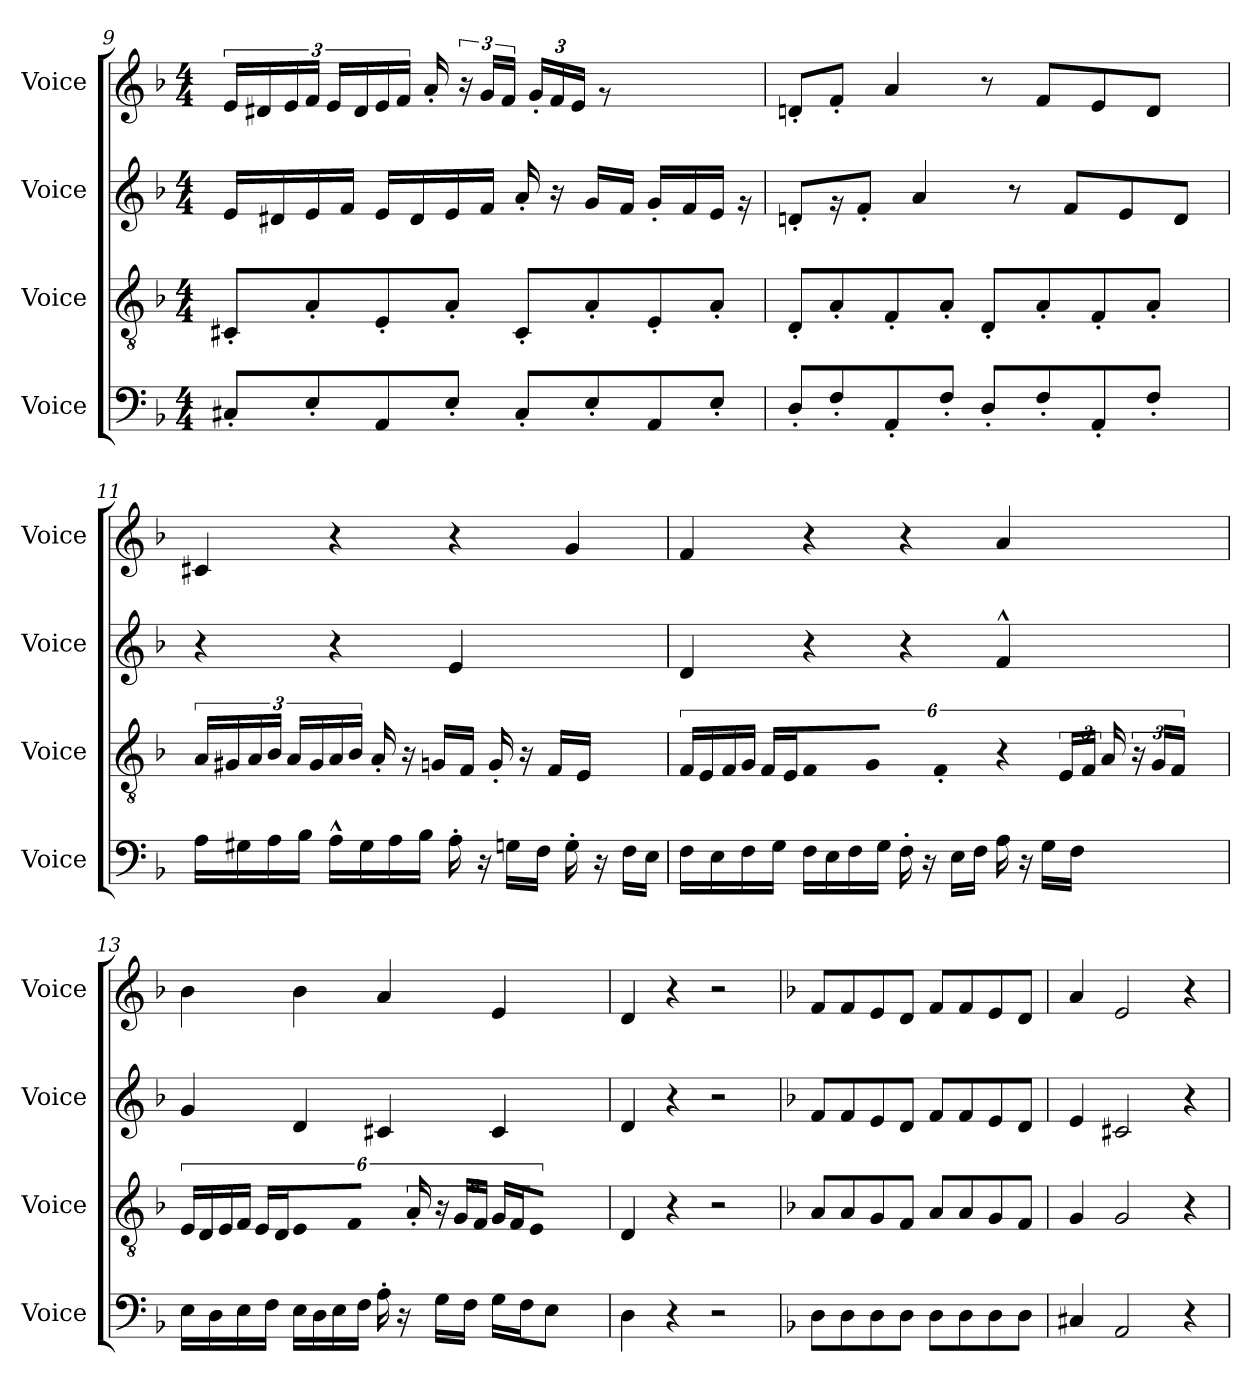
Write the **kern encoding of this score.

**kern	**kern	**kern	**kern
*part4	*part3	*part2	*part1
*staff4	*staff3	*staff2	*staff1
*I"Voice	*I"Voice	*I"Voice	*I"Voice
*I'Voice	*I'Voice	*I'Voice	*I'Voice
!!LO:LB:g=z
*clefF4	*clefGv2	*clefG2	*clefG2
*k[b-]	*k[b-]	*k[b-]	*k[b-]
*M4/4	*M4/4	*M4/4	*M4/4
=9	=9	=9	=9
8C#X'</L	8C#X'<Z</L	16e/LL	24eZ</LL
.	.	.	24d#XZ</
.	.	16d#X/	.
.	.	.	24eZ</
8E'</	8A'</	16e/	24f/JJ
.	.	.	24eZ</LL
.	.	16f/JJ	.
.	.	.	24d#Z</
8AA/	8E'</	16e/LL	24eZ</
.	.	.	24fZ</JJ
.	.	16d#/	.
.	.	.	16a'</
8E'</J	8A'</J	16e/	.
.	.	.	24r
.	.	16f/JJ	24gZ</LL
.	.	.	24f/JJ
8C#'</L	8C#'<Z</L	16a'</	.
.	.	.	24g'>Z</LL
.	.	16r	24fZ</
.	.	.	24e/JJ
8E'</	8A'</	16g/LL	.
.	.	.	8rg
.	.	16f/JJ	.
8AA/	8E'</	16g'>/LL	.
.	.	.	48%11ryy
.	.	16f/	.
8E'</J	8A'</J	16e/JJ	.
.	.	16rg	.
=10	=10	=10	=10
8D'</L	8D'<Z</L	8dn'</L	8dn'<Z</L
8F'</	8A'</	16rg	8f'<Z</J
.	.	8f'</J	.
8AA'</	8F'<Z</	.	4a/
.	.	4a/	.
8F'</J	8A'</J	.	.
8D'</L	8D'<Z</L	.	8r
.	.	8r	.
8F'</	8A'</	.	8fZ</L
.	.	8f/L	.
8AA'</	8F'<Z</	.	8eZ</
.	.	8e/	.
8F'</J	8A'</J	.	8dZ</J
.	.	8d/J	.
16ryy	16ryy	.	16ryy
!!LO:LB:g=z
=11	=11	=11	=11
16A\LL	24A/LL	4r	4c#X/
.	24G#X/	.	.
16G#X\	.	.	.
.	24A/	.	.
16A\	24B-/JJ	.	.
.	24A/LL	.	.
16B-\JJ	.	.	.
.	24G#/	.	.
16A^^>\LL	24A/	4r	4r
.	24B-/JJ	.	.
16G#\	.	.	.
.	16A'</	.	.
16A\	.	.	.
.	16r	.	.
16B-\JJ	.	.	.
.	16Gn/LL	.	.
16A'>\	.	4e/	4r
.	16F/JJ	.	.
16r	.	.	.
.	16G'</	.	.
16Gn\LL	.	.	.
.	16rA	.	.
16F\JJ	.	.	.
.	16FZ</LL	.	.
16G'>\	.	4ryy	4g/
.	16E/JJ	.	.
16rC	.	.	.
.	6ryy	.	.
16F\LL	.	.	.
16E\JJ	.	.	.
=12	=12	=12	=12
16F\LL	24F/LL	4d/	4f/
.	24E/	.	.
16E\	.	.	.
.	24F/	.	.
16F\	24G/JJ	.	.
.	24F/LL	.	.
16G\JJ	.	.	.
.	24E/	.	.
16F\LL	16F/	4r	4r
16E\	16G/JJ	.	.
16F\	16F'</	.	.
16G\JJ	16r	.	.
16F'>\	24E/LL	4r	4r
.	24F/JJ	.	.
16r	.	.	.
.	24A/	.	.
16E\LL	24rA	.	.
.	24GZ</LL	.	.
16F\JJ	.	.	.
.	24F/JJ	.	.
16A\	4ryy	4f^^>/	4a/
16rC	.	.	.
16G\LL	.	.	.
16F\JJ	.	.	.
!!LO:LB:g=z
=13	=13	=13	=13
16E\LL	24E/LL	4g/	4b-Z<\
.	24D/	.	.
16D\	.	.	.
.	24E/	.	.
16E\	24F/JJ	.	.
.	24E/LL	.	.
16F\JJ	.	.	.
.	24D/	.	.
16E\LL	16E/	4d/	4b-\
16D\	16F/JJ	.	.
16E\	24A'</	.	.
.	24r	.	.
16F\JJ	.	.	.
.	24GZ</LL	.	.
16A'>\	24F/JJ	4c#X/	4a/
.	24GZ</LL	.	.
16r	.	.	.
.	24FZ</J	.	.
16G\LL	8E/J	.	.
16F\JJ	.	.	.
16G\LL	4ryy	4c#/	4e/
16F\J	.	.	.
8E\J	.	.	.
=14	=14	=14	=14
4D\	4D/	4d/	4d/
4r	4r	4r	4r
2r	2r	2r	2rcc
!!LO:PB:g=z
=15	=15	=15	=15
*k[b-]	*k[b-]	*k[b-]	*k[b-]
8D\L	8A/L	8f/L	8f/L
8D\	8A/	8f/	8f/
8D\	8G/	8e/	8e/
8D\J	8F/J	8d/J	8d/J
8D\L	8AZ</L	8f/L	8fZ</L
8D\	8A/	8f/	8f/
8D\	8G/	8e/	8e/
8D\J	8FZ</J	8d/J	8dZ</J
=16	=16	=16	=16
4C#X/	4G/	4e/	4a/
2AA/	2G/	2c#X/	2e/
4r	4r	4r	4r
=	=	=	=
*-	*-	*-	*-
